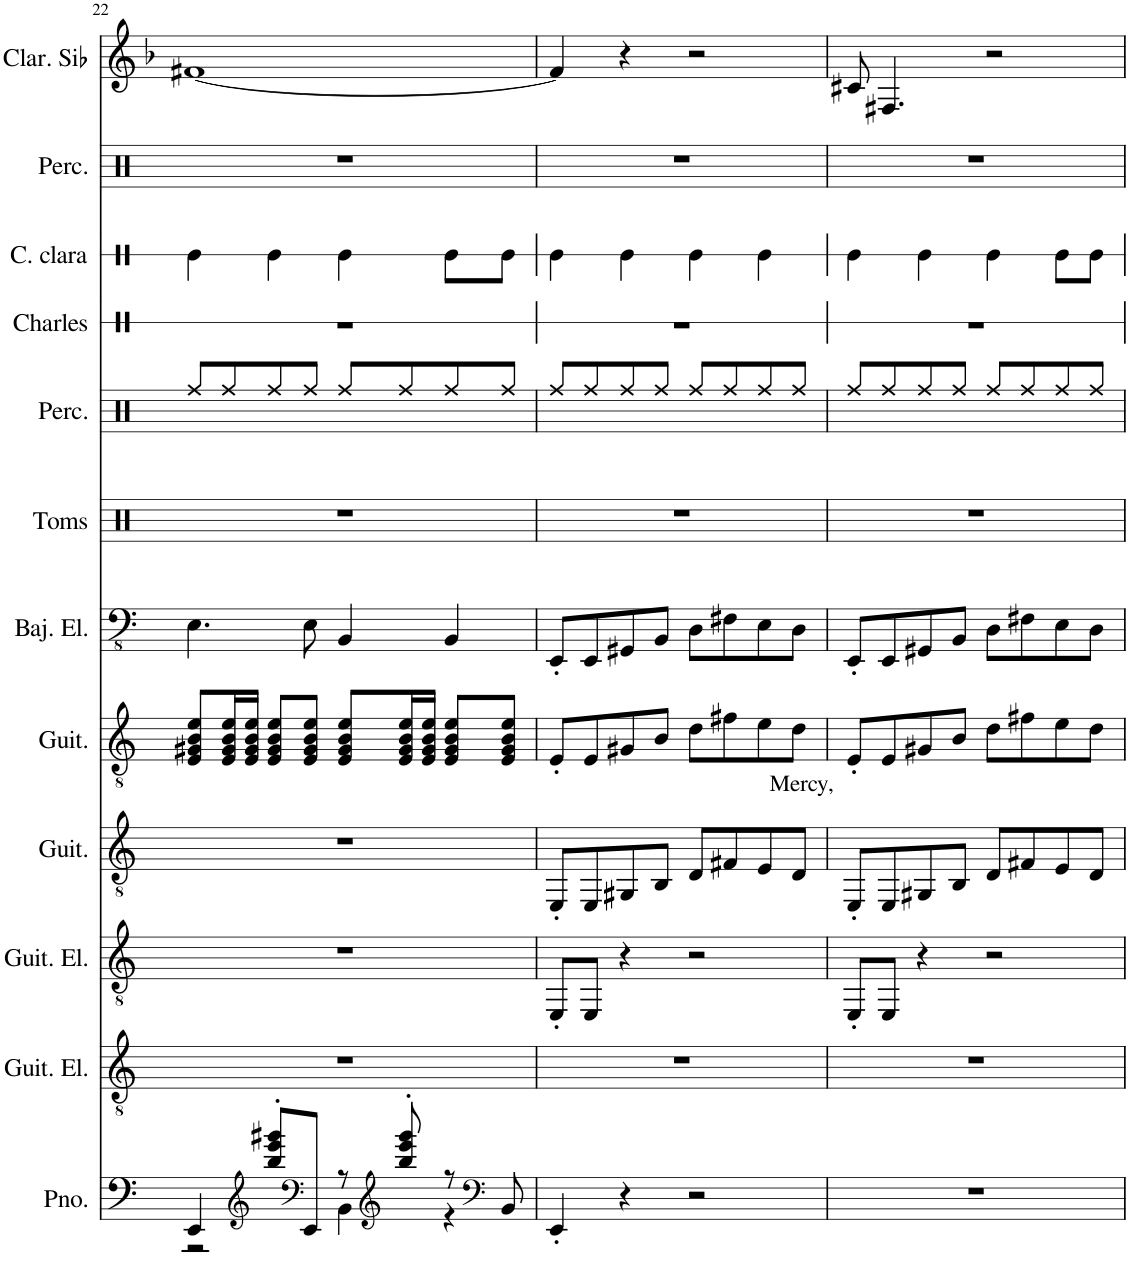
**kern	**kern	**kern	**kern	**kern	**text	**kern	**kern	**kern	**kern	**kern	**kern	**kern
*part12	*part11	*part10	*part9	*part8	*part8	*part7	*part6	*part5	*part4	*part3	*part2	*part1
*staff12	*staff11	*staff10	*staff9	*staff8	*staff8	*staff7	*staff6	*staff5	*staff4	*staff3	*staff2	*staff1
*I"Piano, Ac.Piano	*I"Guitarra eléctrica, Guitar 4	*I"Guitarra eléctrica, Guitar 3	*I"Guitarra acústica, Guitar 2	*I"Guitarra clásica, Guitar 1	*	*I"Bajo eléctrico, Bass Gtr	*I"Tom Toms, Tom Tom	*I"Set de percusión, Ride Cym	*I"Charles, Clsd Hat	*I"Caja clara, Snare	*I"Set de percusión, Kick Drm	*I"Clarinette en Sib
*I'Pno.	*I'Guit. El.	*I'Guit. El.	*I'Guit.	*I'Guit.	*	*I'Baj. El.	*I'Toms	*I'Perc.	*I'Charles	*I'C. clara	*I'Perc.	*I'Clar. Sib
!!LO:PB:g=z
*clefF4	*clefGv2	*clefGv2	*clefGv2	*clefGv2	*	*clefFv4	*clefX	*clefX	*clefX	*clefX	*clefX	*clefG2
*	*	*	*	*	*	*	*	*	*	*	*	*Trd1c2
*k[]	*k[]	*k[]	*k[]	*k[]	*	*k[]	*k[]	*k[]	*k[]	*k[]	*k[]	*k[b-]
*M4/4	*M4/4	*M4/4	*M4/4	*M4/4	*	*M4/4	*M4/4	*M4/4	*M4/4	*M4/4	*M4/4	*M4/4
=22	=22	=22	=22	=22	=22	=22	=22	=22	=22	=22	=22	=22
*^	*	*	*	*	*	*	*	*	*	*	*	*
4EE/	2r	1r	1r	1r	8E/ 8G#X/ 8B/ 8e/L	.	4.EE\	1r	8Rff/L	1r	4Re\	1r	[1f#X
.	.	.	.	.	16E/ 16G#/ 16B/ 16e/L	.	.	.	8Rff/	.	.	.	.
.	.	.	.	.	16E/ 16G#/ 16B/ 16e/JJ	.	.	.	.	.	.	.	.
*clefG2	*	*	*	*	*	*	*	*	*	*	*	*	*
8bb/' 8eee/' 8ggg#X/'L	.	.	.	.	8E/ 8G#/ 8B/ 8e/L	.	.	.	8Rff/	.	4Re\	.	.
*clefF4	*	*	*	*	*	*	*	*	*	*	*	*	*
8EE/J	.	.	.	.	8E/ 8G#/ 8B/ 8e/J	.	8EE\	.	8Rff/J	.	.	.	.
8r	4BB\	.	.	.	8E/ 8G#/ 8B/ 8e/L	.	4BBB/	.	8Rff/L	.	4Re\	.	.
*clefG2	*	*	*	*	*	*	*	*	*	*	*	*	*
8bb/' 8eee/' 8ggg#/'	.	.	.	.	16E/ 16G#/ 16B/ 16e/L	.	.	.	8Rff/	.	.	.	.
.	.	.	.	.	16E/ 16G#/ 16B/ 16e/JJ	.	.	.	.	.	.	.	.
8r	4r	.	.	.	8E/ 8G#/ 8B/ 8e/L	.	4BBB/	.	8Rff/	.	8Re\L	.	.
*clefF4	*	*	*	*	*	*	*	*	*	*	*	*	*
8BB/	.	.	.	.	8E/ 8G#/ 8B/ 8e/J	.	.	.	8Rff/J	.	8Re\J	.	.
*v	*v	*	*	*	*	*	*	*	*	*	*	*	*
=23	=23	=23	=23	=23	=23	=23	=23	=23	=23	=23	=23	=23
4EE'/	1r	8EE'/L	8EE'/L	8E'/L	.	8EEE'/L	1r	8Rff/L	1r	4Re\	1r	4f#/]
.	.	8EE/J	8EE/	8E/	.	8EEE/	.	8Rff/	.	.	.	.
4r	.	4r	8GG#X/	8G#X/	.	8GGG#X/	.	8Rff/	.	4Re\	.	4r
.	.	.	8BB/J	8B/J	.	8BBB/J	.	8Rff/J	.	.	.	.
2r	.	2r	8D/L	8d\L	.	8DD\L	.	8Rff/L	.	4Re\	.	2r
.	.	.	8F#X/	8f#X\	.	8FF#X\	.	8Rff/	.	.	.	.
.	.	.	8E/	8e\	.	8EE\	.	8Rff/	.	4Re\	.	.
!	!	!	!	!	!LO:LY:b	!	!	!	!	!	!	!
.	.	.	8D/J	8d\J	Mercy,	8DD\J	.	8Rff/J	.	.	.	.
=24	=24	=24	=24	=24	=24	=24	=24	=24	=24	=24	=24	=24
1r	1r	8EE'/L	8EE'/L	8E'/L	.	8EEE'/L	1r	8Rff/L	1r	4Re\	1r	8c#X/
.	.	8EE/J	8EE/	8E/	.	8EEE/	.	8Rff/	.	.	.	4.F#X/
.	.	4r	8GG#X/	8G#X/	.	8GGG#X/	.	8Rff/	.	4Re\	.	.
.	.	.	8BB/J	8B/J	.	8BBB/J	.	8Rff/J	.	.	.	.
.	.	2r	8D/L	8d\L	.	8DD\L	.	8Rff/L	.	4Re\	.	2r
.	.	.	8F#X/	8f#X\	.	8FF#X\	.	8Rff/	.	.	.	.
.	.	.	8E/	8e\	.	8EE\	.	8Rff/	.	8Re\L	.	.
.	.	.	8D/J	8d\J	.	8DD\J	.	8Rff/J	.	8Re\J	.	.
=	=	=	=	=	=	=	=	=	=	=	=	=
*-	*-	*-	*-	*-	*-	*-	*-	*-	*-	*-	*-	*-
